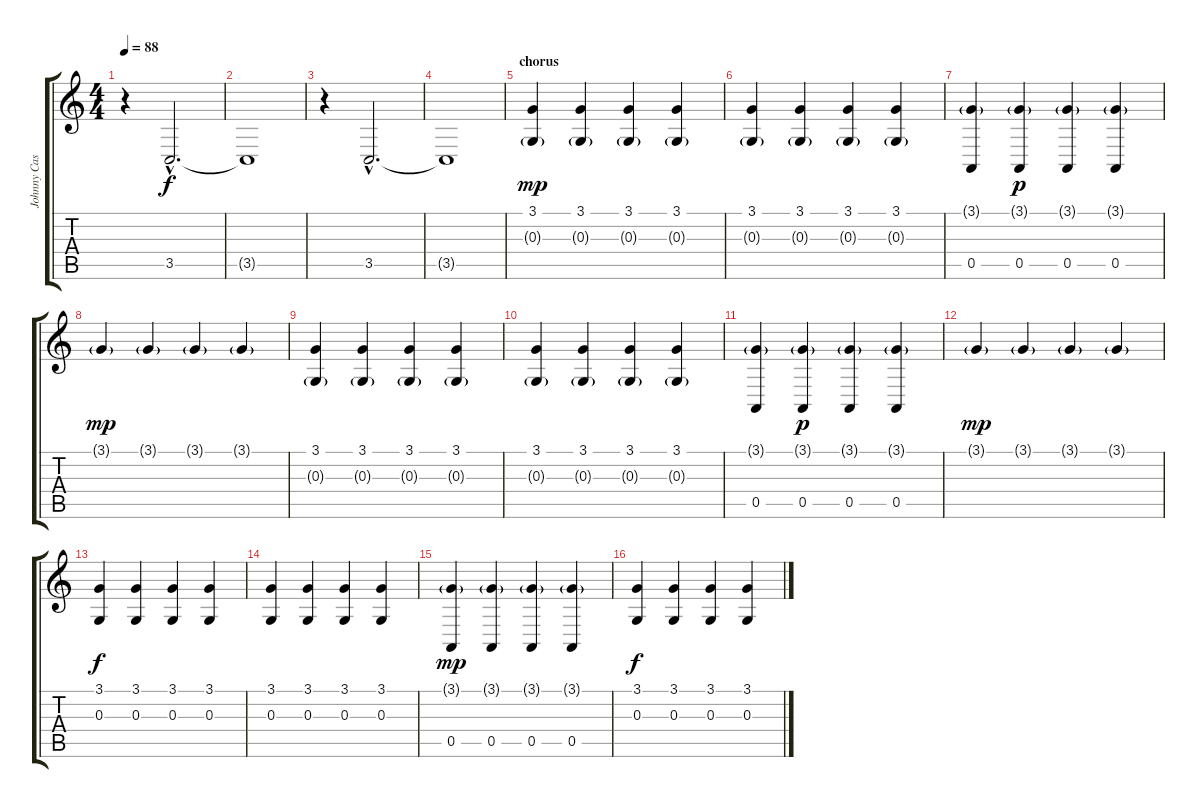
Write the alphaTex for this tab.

\track ("Johnny Cash - Piano RH" "Johnny Cas") {instrument acousticgrandpiano}
\staff {score tabs}
\tuning (E4 B3 G3 D3 A2 E2) {hide}
\ts (4 4)
\tempo 88
\clef g2
\ks c
r.4{dy f} 3.5{hac}.2{d} |
3.5{t}.1 |
r.4 3.5{hac}.2{d} |
3.5{t}.1 |
\section ("" "chorus")
(3.1 0.3{g}).4{dy mp} (3.1 0.3{g}).4 (3.1 0.3{g}).4 (3.1 0.3{g}).4 |
(3.1 0.3{g}).4 (3.1 0.3{g}).4 (3.1 0.3{g}).4 (3.1 0.3{g}).4 |
(3.1{g} 0.5).4 (3.1{g} 0.5).4{dy p} (3.1{g} 0.5).4 (3.1{g} 0.5).4 |
3.1{g}.4{dy mp} 3.1{g}.4 3.1{g}.4 3.1{g}.4 |
(3.1 0.3{g}).4 (3.1 0.3{g}).4 (3.1 0.3{g}).4 (3.1 0.3{g}).4 |
(3.1 0.3{g}).4 (3.1 0.3{g}).4 (3.1 0.3{g}).4 (3.1 0.3{g}).4 |
(3.1{g} 0.5).4 (3.1{g} 0.5).4{dy p} (3.1{g} 0.5).4 (3.1{g} 0.5).4 |
3.1{g}.4{dy mp} 3.1{g}.4 3.1{g}.4 3.1{g}.4 |
(3.1 0.3).4{dy f} (3.1 0.3).4 (3.1 0.3).4 (3.1 0.3).4 |
(3.1 0.3).4 (3.1 0.3).4 (3.1 0.3).4 (3.1 0.3).4 |
(3.1{g} 0.5).4{dy mp} (3.1{g} 0.5).4 (3.1{g} 0.5).4 (3.1{g} 0.5).4 |
(3.1 0.3).4{dy f} (3.1 0.3).4 (3.1 0.3).4 (3.1 0.3).4
